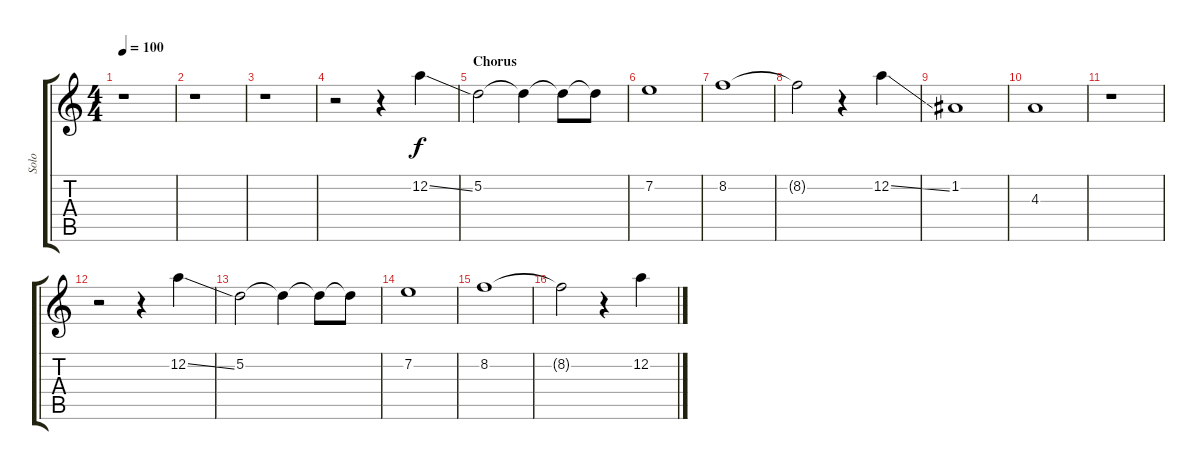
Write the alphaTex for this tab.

\track ("Solo" "Solo") {instrument overdrivenguitar}
\staff {score tabs}
\tuning (D4 A3 F3 C3 G2 D2) {hide}
\ts (4 4)
\tempo 100
\clef g2
\ks c
r.1{dy f} |
r.1 |
r.1 |
r.2 r.4 12.2{ss}.4{volume 10} |
\section ("" "Chorus")
5.2.2{volume 9} 5.2{t}.4 5.2{t}.8 5.2{t}.8{volume 12} |
7.2.1{volume 10} |
8.2.1{volume 8} |
8.2{t}.2 r.4 12.2{ss}.4{volume 9} |
1.2.1 |
4.3.1{volume 0} |
r.1 |
r.2 r.4 12.2{ss}.4{volume 10} |
5.2.2{volume 9} 5.2{t}.4 5.2{t}.8 5.2{t}.8{volume 12} |
7.2.1{volume 10} |
8.2.1{volume 8} |
8.2{t}.2 r.4 12.2{ss}.4{volume 9}
